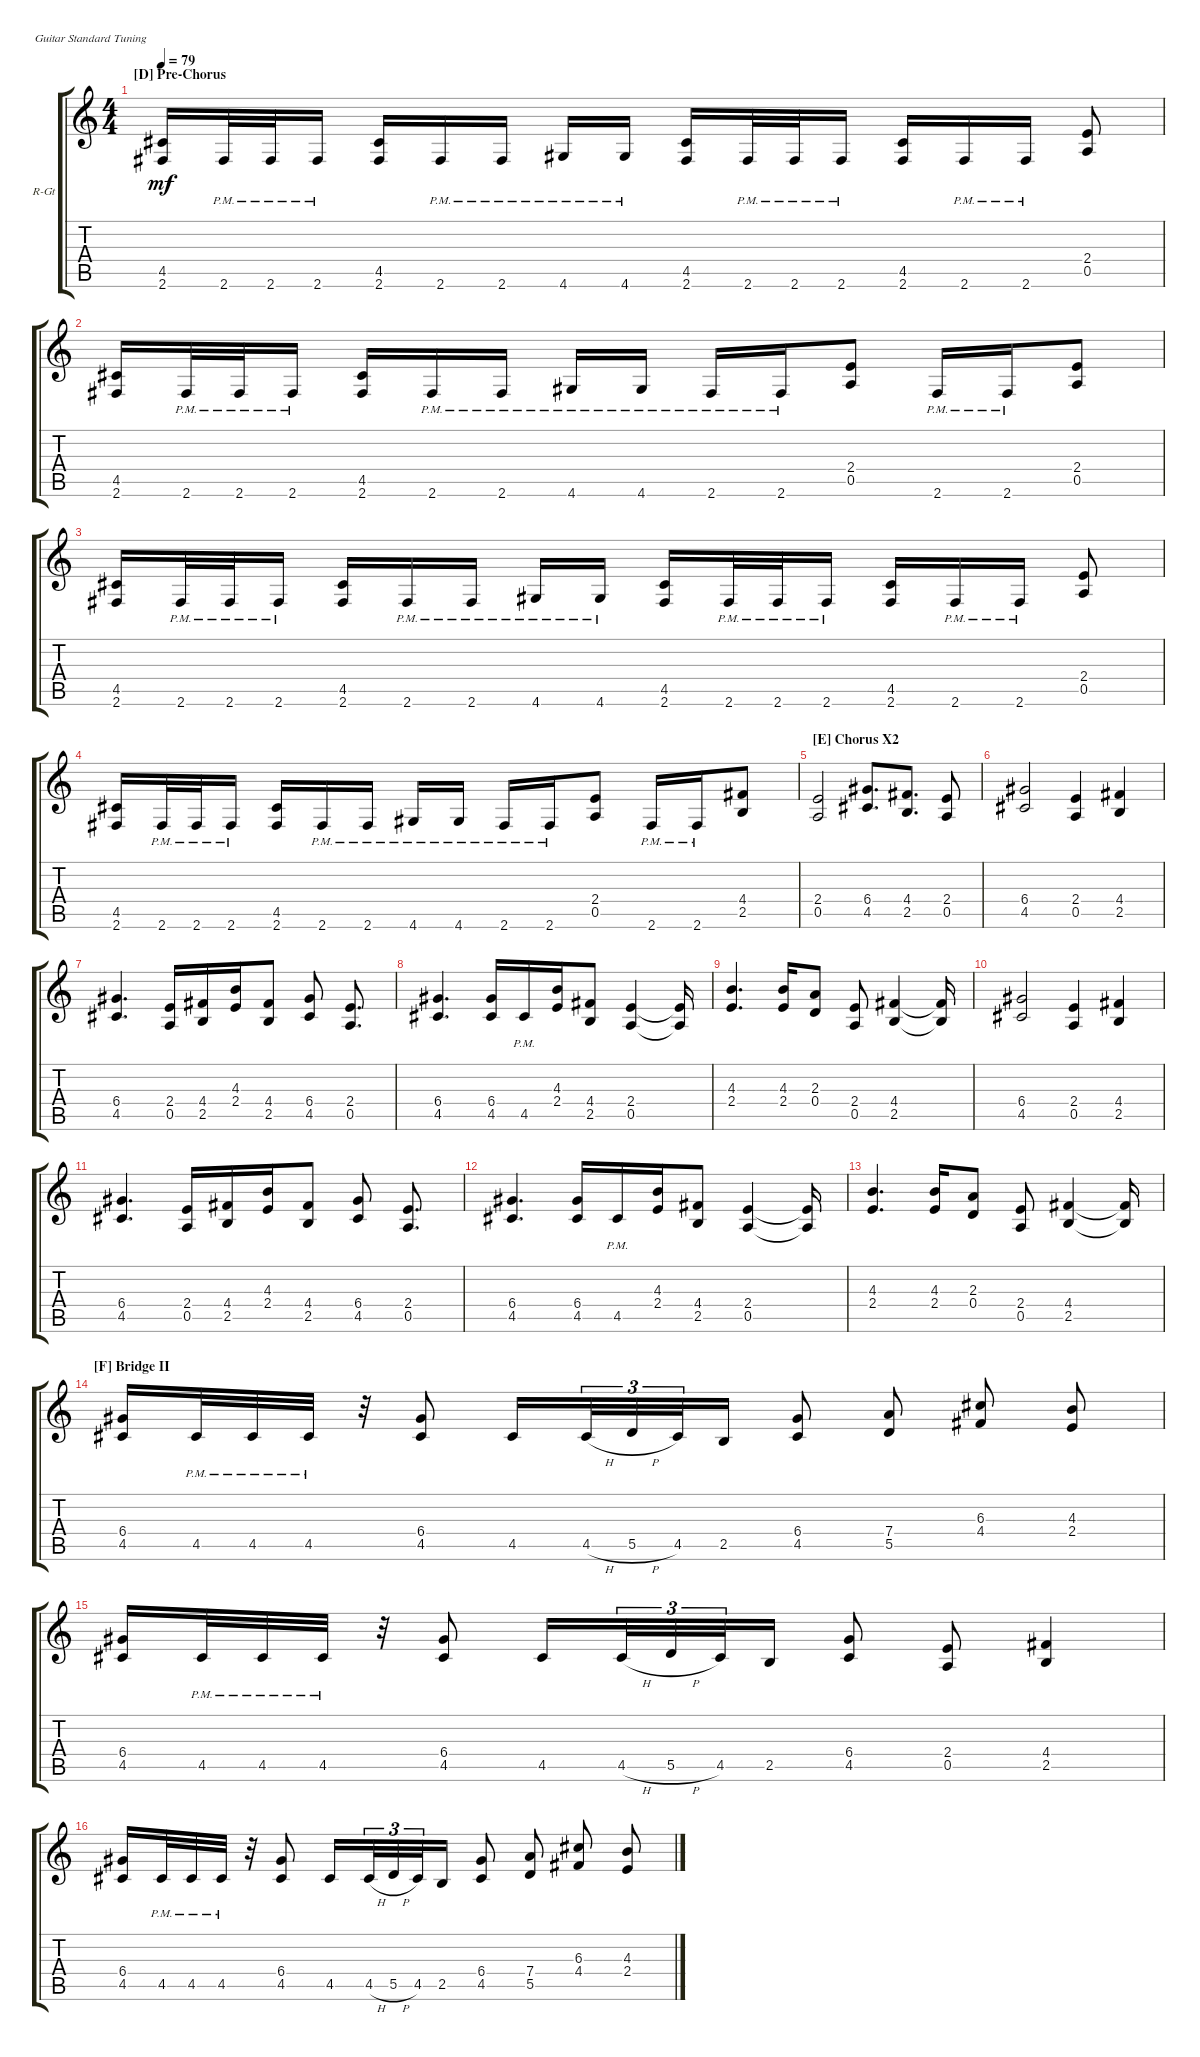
\defaultSystemsLayout 4
\bracketExtendMode groupsimilarinstruments
\firstSystemTrackNameOrientation horizontal
\otherSystemsTrackNameOrientation horizontal
\track ("Rhythm Guitar" "R-Gt") {instrument distortionguitar}
\staff {score tabs}
\tuning (E4 B3 G3 D3 A2 E2)
\ts (4 4)
\section ("D" "Pre-Chorus")
\tempo 79
\clef g2
\ks c
(4.5 2.6).16{dy mf beam merge} 2.6{pm}.32 2.6{pm}.32 2.6{pm}.16{beam split} (4.5 2.6).16{beam merge} 2.6{pm}.16 2.6{pm}.16{beam split} 4.6{pm}.16{beam merge} 4.6{pm}.16{beam split} (4.5 2.6).16{beam merge} 2.6{pm}.32 2.6{pm}.32 2.6{pm}.16{beam split} (4.5 2.6).16{beam merge} 2.6{pm}.16 2.6{pm}.16{beam split} (0.5 2.4).8{beam split} |
(4.5 2.6).16{beam merge} 2.6{pm}.32 2.6{pm}.32 2.6{pm}.16{beam split} (4.5 2.6).16{beam merge} 2.6{pm}.16 2.6{pm}.16{beam split} 4.6{pm}.16{beam merge} 4.6{pm}.16{beam split} 2.6{pm}.16{beam merge} 2.6{pm}.16{beam merge} (0.5 2.4).8{beam split} 2.6{pm}.16 2.6{pm}.16{beam merge} (0.5 2.4).8{beam split} |
(4.5 2.6).16{beam merge} 2.6{pm}.32 2.6{pm}.32 2.6{pm}.16{beam split} (4.5 2.6).16{beam merge} 2.6{pm}.16 2.6{pm}.16{beam split} 4.6{pm}.16{beam merge} 4.6{pm}.16{beam split} (4.5 2.6).16{beam merge} 2.6{pm}.32 2.6{pm}.32 2.6{pm}.16{beam split} (4.5 2.6).16{beam merge} 2.6{pm}.16 2.6{pm}.16{beam split} (0.5 2.4).8{beam split} |
(4.5 2.6).16{beam merge} 2.6{pm}.32 2.6{pm}.32 2.6{pm}.16{beam split} (4.5 2.6).16{beam merge} 2.6{pm}.16 2.6{pm}.16{beam split} 4.6{pm}.16{beam merge} 4.6{pm}.16{beam split} 2.6{pm}.16{beam merge} 2.6{pm}.16{beam merge} (0.5 2.4).8{beam split} 2.6{pm}.16 2.6{pm}.16{beam merge} (2.5 4.4).8{beam split} |
\section ("E" "Chorus X2")
(0.5 2.4).2 (4.5 6.4).8{d} (2.5 4.4).8{d} (0.5 2.4).8 |
(4.5 6.4).2 (0.5 2.4).4 (2.5 4.4).4 |
(4.5 6.4).4{d} (0.5 2.4).16{beam merge} (4.4 2.5).16{beam merge} (2.4 4.3).16{beam merge} (2.5 4.4).8{beam split} (4.5 6.4).8 (0.5 2.4).8{d} |
(4.5 6.4).4{d} (4.5 6.4).16 4.5{pm}.16{beam merge} (2.4 4.3).16 (2.5 4.4).8 (0.5 2.4).4 (0.5{t} 2.4{t}).16 |
(2.4 4.3).4{d} (2.4 4.3).16 (0.4 2.3).8 (0.5 2.4).8 (2.5 4.4).4 (2.5{t} 4.4{t}).16 |
(4.5 6.4).2 (0.5 2.4).4 (2.5 4.4).4 |
(4.5 6.4).4{d} (0.5 2.4).16{beam merge} (4.4 2.5).16{beam merge} (2.4 4.3).16{beam merge} (2.5 4.4).8{beam split} (4.5 6.4).8 (0.5 2.4).8{d} |
(4.5 6.4).4{d} (4.5 6.4).16 4.5{pm}.16{beam merge} (2.4 4.3).16 (2.5 4.4).8 (0.5 2.4).4 (0.5{t} 2.4{t}).16 |
(2.4 4.3).4{d} (2.4 4.3).16 (0.4 2.3).8 (0.5 2.4).8 (2.5 4.4).4 (2.5{t} 4.4{t}).16 |
\section ("F" "Bridge II")
(4.5 6.4).16{beam merge} 4.5{pm}.32{beam merge} 4.5{pm}.32{beam merge} 4.5{pm}.32{beam split} r.32 (6.4 4.5).8{beam split} 4.5.16{beam merge} 4.5{h}.32{tu (3 2)} 5.5{h}.32{tu (3 2) beam merge} 4.5.32{tu (3 2) beam merge} 2.5.16{beam split} (6.4 4.5).8{beam split} (7.4 5.5).8 (4.4 6.3).8{beam split} (2.4 4.3).8 |
(4.5 6.4).16{beam merge} 4.5{pm}.32{beam merge} 4.5{pm}.32{beam merge} 4.5{pm}.32{beam split} r.32 (6.4 4.5).8{beam split} 4.5.16{beam merge} 4.5{h}.32{tu (3 2)} 5.5{h}.32{tu (3 2) beam merge} 4.5.32{tu (3 2) beam merge} 2.5.16{beam split} (6.4 4.5).8{beam split} (2.4 0.5).8 (4.4 2.5).4{beam split} |
(4.5 6.4).16{beam merge} 4.5{pm}.32{beam merge} 4.5{pm}.32{beam merge} 4.5{pm}.32{beam split} r.32 (6.4 4.5).8{beam split} 4.5.16{beam merge} 4.5{h}.32{tu (3 2)} 5.5{h}.32{tu (3 2) beam merge} 4.5.32{tu (3 2) beam merge} 2.5.16{beam split} (6.4 4.5).8{beam split} (7.4 5.5).8 (4.4 6.3).8{beam split} (2.4 4.3).8
